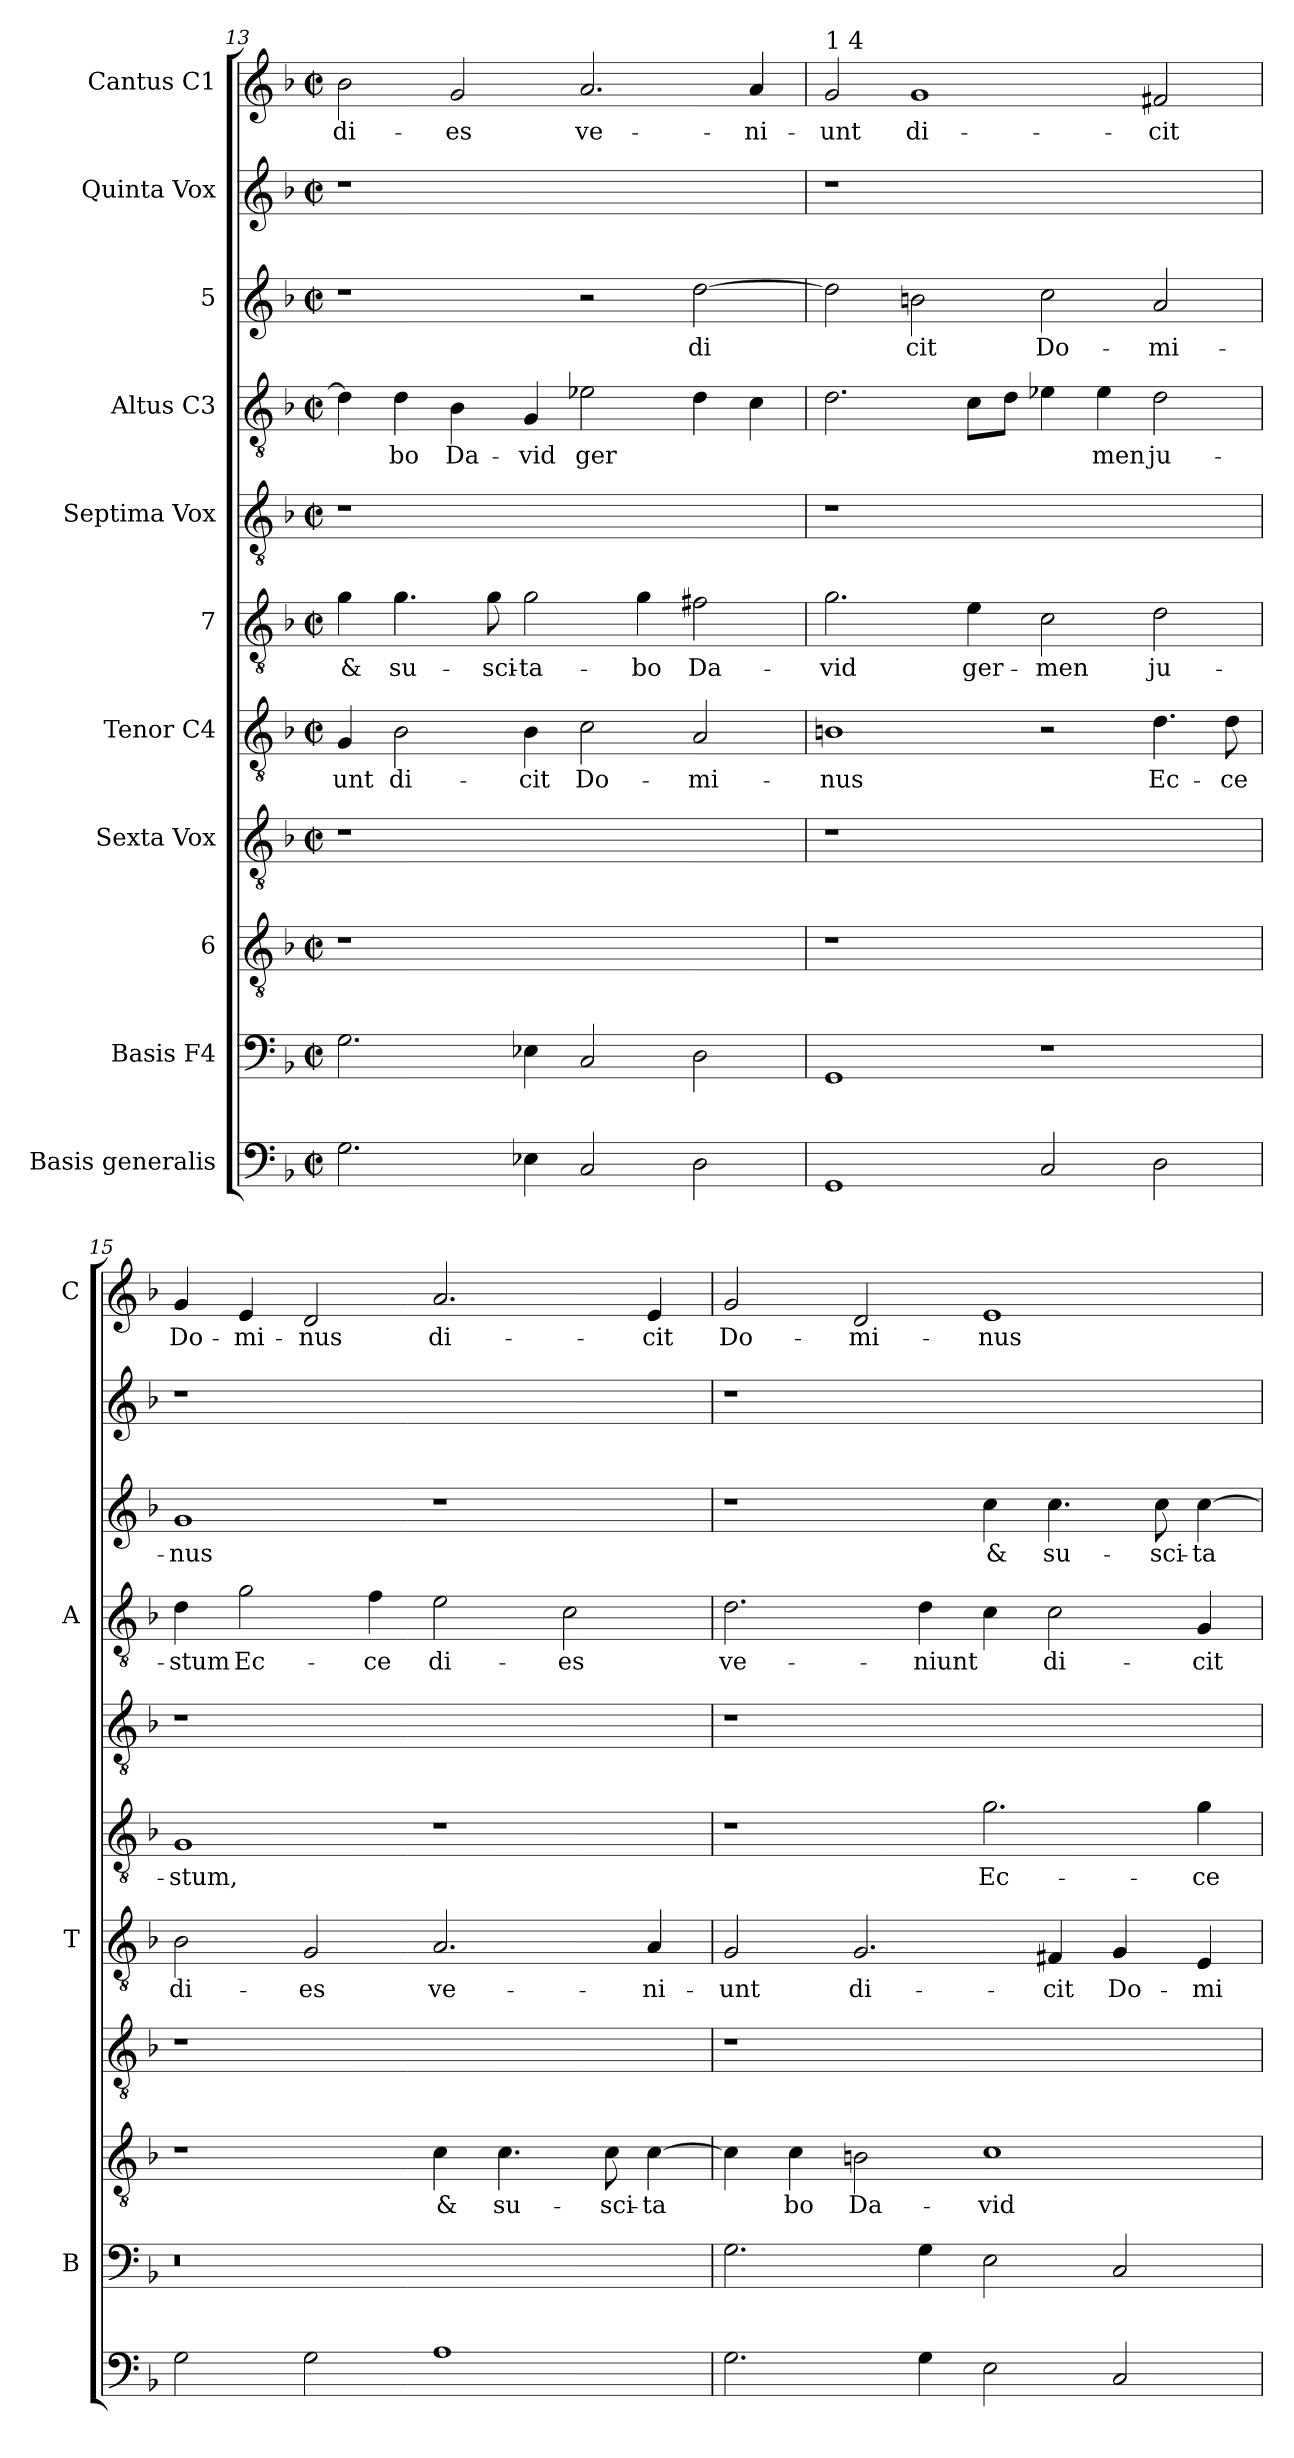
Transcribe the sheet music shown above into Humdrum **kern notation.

**kern	**kern	**kern	**text	**kern	**kern	**text	**kern	**text	**kern	**kern	**text	**kern	**text	**kern	**kern	**text
*part11	*part10	*part9	*part9	*part8	*part7	*part7	*part6	*part6	*part5	*part4	*part4	*part3	*part3	*part2	*part1	*part1
*staff11	*staff10	*staff9	*staff9	*staff8	*staff7	*staff7	*staff6	*staff6	*staff5	*staff4	*staff4	*staff3	*staff3	*staff2	*staff1	*staff1
*I"Basis  generalis	*I"Basis  F4	*I"6	*	*I"Sexta  Vox	*I"Tenor  C4	*	*I"7	*	*I"Septima  Vox	*I"Altus  C3	*	*I"5	*	*I"Quinta  Vox	*I"Cantus  C1	*
*	*I'B	*	*	*	*I'T	*	*	*	*	*I'A	*	*	*	*	*I'C	*
*clefF4	*clefF4	*clefGv2	*	*clefGv2	*clefGv2	*	*clefGv2	*	*clefGv2	*clefGv2	*	*clefG2	*	*clefG2	*clefG2	*
*k[b-]	*k[b-]	*k[b-]	*	*k[b-]	*k[b-]	*	*k[b-]	*	*k[b-]	*k[b-]	*	*k[b-]	*	*k[b-]	*k[b-]	*
*F:	*F:	*F:	*	*F:	*F:	*	*F:	*	*F:	*F:	*	*F:	*	*F:	*F:	*
*M2/2	*M2/2	*M2/2	*	*M2/2	*M2/2	*	*M2/2	*	*M2/2	*M2/2	*	*M2/2	*	*M2/2	*M2/2	*
*met(c|)	*met(c|)	*met(c|)	*	*met(c|)	*met(c|)	*	*met(c|)	*	*met(c|)	*met(c|)	*	*met(c|)	*	*met(c|)	*met(c|)	*
=13	=13	=13	=13	=13	=13	=13	=13	=13	=13	=13	=13	=13	=13	=13	=13	=13
!	!	!	!	!	!	!LO:LY:b:cj	!	!LO:LY:b:cj	!	!	!LO:LY:b:cj	!	!	!	!	!LO:LY:b:cj
2.G\	2.G\	1r	.	1r	4G/	-unt	4g\	&	1r	4d\]	--	1r	.	1r	2b-\	di-
!	!	!	!	!	!	!LO:LY:b:cj	!	!LO:LY:b:cj	!	!	!LO:LY:b:cj	!	!	!	!	!
.	.	.	.	.	2B-\	di-	4.g\	su-	.	4d\	-bo	.	.	.	.	.
!	!	!	!	!	!	!	!	!	!	!	!LO:LY:b:cj	!	!	!	!	!LO:LY:b:cj
.	.	.	.	.	.	.	.	.	.	4B-\	Da-	.	.	.	2g/	-es
!	!	!	!	!	!	!	!	!LO:LY:b:cj	!	!	!	!	!	!	!	!
.	.	.	.	.	.	.	8g\	-sci-	.	.	.	.	.	.	.	.
!	!	!	!	!	!	!LO:LY:b:cj	!	!LO:LY:b:cj	!	!	!LO:LY:b:cj	!	!	!	!	!
4E-X\	4E-X\	.	.	.	4B-\	-cit	2g\	-ta-	.	4G/	-vid	.	.	.	.	.
!	!	!	!	!	!	!LO:LY:b:cj	!	!	!	!	!LO:LY:b:cj	!	!	!	!	!LO:LY:b:cj
2C/	2C/	1ryy	.	1ryy	2c\	Do-	.	.	1ryy	2e-X\	ger-	2r	.	1ryy	2.a/	ve-
!	!	!	!	!	!	!	!	!LO:LY:b:cj	!	!	!	!	!	!	!	!
.	.	.	.	.	.	.	4g\	-bo	.	.	.	.	.	.	.	.
!	!	!	!	!	!	!LO:LY:b:cj	!	!LO:LY:b:cj	!	!	!LO:LY:b:cj	!	!LO:LY:b:cj	!	!	!
2D\	2D\	.	.	.	2A/	-mi-	2f#X\	Da-	.	4d\	--	[<2dd\	di-	.	.	.
!	!	!	!	!	!	!	!	!	!	!	!LO:LY:b:cj	!	!	!	!	!LO:LY:b:cj
.	.	.	.	.	.	.	.	.	.	4c\	--	.	.	.	4a/	-ni-
!!LO:PB:g=z
=14	=14	=14	=14	=14	=14	=14	=14	=14	=14	=14	=14	=14	=14	=14	=14	=14
!	!	!	!	!	!	!	!	!	!	!	!	!	!	!	!LO:TX:a:t=1 4	!
!	!	!	!	!	!	!LO:LY:b:cj	!	!LO:LY:b:cj	!	!	!LO:LY:b:cj	!	!LO:LY:b:cj	!	!	!LO:LY:b:cj
1GG	1GG	1r	.	1r	1Bn	-nus	2.g\	-vid	1r	2.d\	--	2dd\]	--	1r	2g/	-unt
!	!	!	!	!	!	!	!	!	!	!	!	!	!LO:LY:b:cj	!	!	!LO:LY:b:cj
.	.	.	.	.	.	.	.	.	.	.	.	2bn\	-cit	.	1g	di-
!	!	!	!	!	!	!	!	!LO:LY:b:cj	!	!	!LO:LY:b:cj	!	!	!	!	!
.	.	.	.	.	.	.	4e\	ger-	.	8c\L	--	.	.	.	.	.
!	!	!	!	!	!	!	!	!	!	!	!LO:LY:b:cj	!	!	!	!	!
.	.	.	.	.	.	.	.	.	.	8d\J	--	.	.	.	.	.
!	!	!	!	!	!	!	!	!LO:LY:b:cj	!	!	!LO:LY:b:cj	!	!LO:LY:b:cj	!	!	!
2C/	1r	1ryy	.	1ryy	2r	.	2c\	-men	1ryy	4e-X\	--	2cc\	Do-	1ryy	.	.
!	!	!	!	!	!	!	!	!	!	!	!LO:LY:b:cj	!	!	!	!	!
.	.	.	.	.	.	.	.	.	.	4e-\	-men	.	.	.	.	.
!	!	!	!	!	!	!LO:LY:b:cj	!	!LO:LY:b:cj	!	!	!LO:LY:b:cj	!	!LO:LY:b:cj	!	!	!LO:LY:b:cj
2D\	.	.	.	.	4.d\	Ec-	2d\	ju-	.	2d\	ju-	2a/	-mi-	.	2f#X/	-cit
!	!	!	!	!	!	!LO:LY:b:cj	!	!	!	!	!	!	!	!	!	!
.	.	.	.	.	8d\	-ce	.	.	.	.	.	.	.	.	.	.
=15	=15	=15	=15	=15	=15	=15	=15	=15	=15	=15	=15	=15	=15	=15	=15	=15
!	!	!	!	!	!	!LO:LY:b:cj	!	!LO:LY:b:cj	!	!	!LO:LY:b:cj	!	!LO:LY:b:cj	!	!	!LO:LY:b:cj
2G\	0r	1r	.	1r	2B-\	di-	1G	-stum,	1r	4d\	-stum	1g	-nus	1r	4g/	Do-
!	!	!	!	!	!	!	!	!	!	!	!LO:LY:b:cj	!	!	!	!	!LO:LY:b:cj
.	.	.	.	.	.	.	.	.	.	2g\	Ec-	.	.	.	4e/	-mi-
!	!	!	!	!	!	!LO:LY:b:cj	!	!	!	!	!	!	!	!	!	!LO:LY:b:cj
2G\	.	.	.	.	2G/	-es	.	.	.	.	.	.	.	.	2d/	-nus
!	!	!	!	!	!	!	!	!	!	!	!LO:LY:b:cj	!	!	!	!	!
.	.	.	.	.	.	.	.	.	.	4f\	-ce	.	.	.	.	.
!	!	!	!LO:LY:b:cj	!	!	!LO:LY:b:cj	!	!	!	!	!LO:LY:b:cj	!	!	!	!	!LO:LY:b:cj
1A	.	4c\	&	1ryy	2.A/	ve-	1r	.	1ryy	2e\	di-	1r	.	1ryy	2.a/	di-
!	!	!	!LO:LY:b:cj	!	!	!	!	!	!	!	!	!	!	!	!	!
.	.	4.c\	su-	.	.	.	.	.	.	.	.	.	.	.	.	.
!	!	!	!	!	!	!	!	!	!	!	!LO:LY:b:cj	!	!	!	!	!
.	.	.	.	.	.	.	.	.	.	2c\	-es	.	.	.	.	.
!	!	!	!LO:LY:b:cj	!	!	!	!	!	!	!	!	!	!	!	!	!
.	.	8c\	-sci-	.	.	.	.	.	.	.	.	.	.	.	.	.
!	!	!	!LO:LY:b:cj	!	!	!LO:LY:b:cj	!	!	!	!	!	!	!	!	!	!LO:LY:b:cj
.	.	[>4c\	-ta-	.	4A/	-ni-	.	.	.	.	.	.	.	.	4e/	-cit
=16	=16	=16	=16	=16	=16	=16	=16	=16	=16	=16	=16	=16	=16	=16	=16	=16
!	!	!	!LO:LY:b:cj	!	!	!LO:LY:b:cj	!	!	!	!	!LO:LY:b:cj	!	!	!	!	!LO:LY:b:cj
2.G\	2.G\	4c\]	--	1r	2G/	-unt	1r	.	1r	2.d\	ve-	1r	.	1r	2g/	Do-
!	!	!	!LO:LY:b:cj	!	!	!	!	!	!	!	!	!	!	!	!	!
.	.	4c\	-bo	.	.	.	.	.	.	.	.	.	.	.	.	.
!	!	!	!LO:LY:b:cj	!	!	!LO:LY:b:cj	!	!	!	!	!	!	!	!	!	!LO:LY:b:cj
.	.	2Bn\	Da-	.	2.G/	di-	.	.	.	.	.	.	.	.	2d/	-mi-
!	!	!	!	!	!	!	!	!	!	!	!LO:LY:b:cj	!	!	!	!	!
4G\	4G\	.	.	.	.	.	.	.	.	4d\	-niunt	.	.	.	.	.
!	!	!	!LO:LY:b:cj	!	!	!	!	!LO:LY:b:cj	!	!	!LO:LY:b:cj	!	!LO:LY:b:cj	!	!	!LO:LY:b:cj
2E\	2E\	1c	-vid	1ryy	.	.	2.g\	Ec-	1ryy	4c\	.	4cc\	&	1ryy	1e	-nus
!	!	!	!	!	!	!LO:LY:b:cj	!	!	!	!	!LO:LY:b:cj	!	!LO:LY:b:cj	!	!	!
.	.	.	.	.	4F#X/	-cit	.	.	.	2c\	di-	4.cc\	su-	.	.	.
!	!	!	!	!	!	!LO:LY:b:cj	!	!	!	!	!	!	!	!	!	!
2C/	2C/	.	.	.	4G/	Do-	.	.	.	.	.	.	.	.	.	.
!	!	!	!	!	!	!	!	!	!	!	!	!	!LO:LY:b:cj	!	!	!
.	.	.	.	.	.	.	.	.	.	.	.	8cc\	-sci-	.	.	.
!	!	!	!	!	!	!LO:LY:b:cj	!	!LO:LY:b:cj	!	!	!LO:LY:b:cj	!	!LO:LY:b:cj	!	!	!
.	.	.	.	.	4E/	-mi-	4g\	-ce	.	4G/	-cit	[>4cc\	-ta-	.	.	.
=	=	=	=	=	=	=	=	=	=	=	=	=	=	=	=	=
*-	*-	*-	*-	*-	*-	*-	*-	*-	*-	*-	*-	*-	*-	*-	*-	*-
